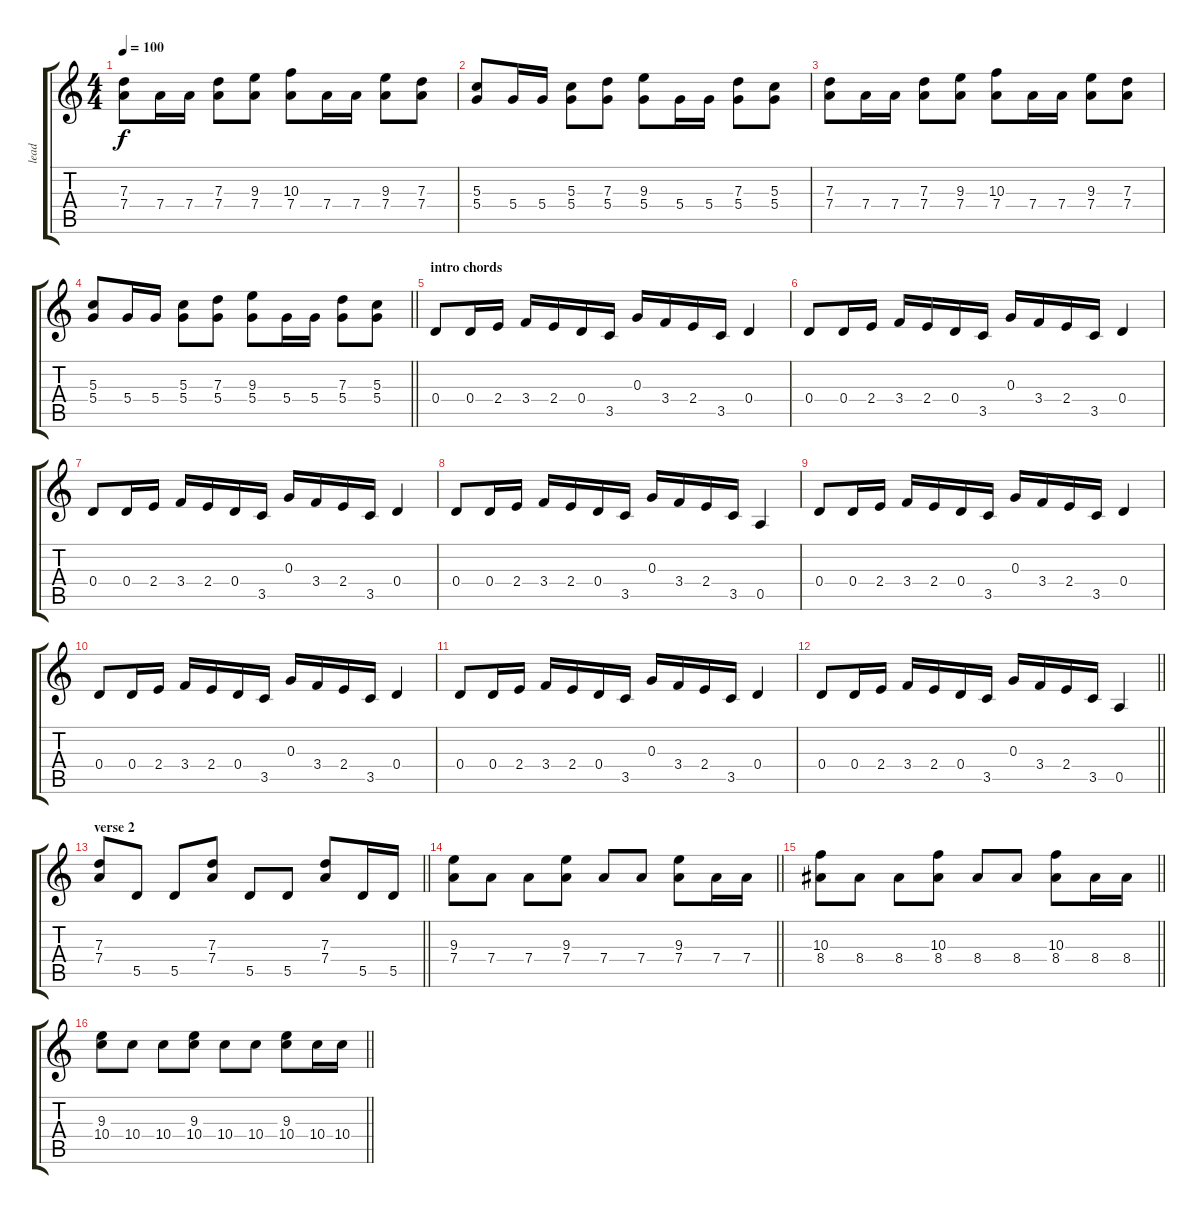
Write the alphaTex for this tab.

\track ("lead" "lead") {instrument acousticguitarsteel}
\staff {score tabs}
\tuning (E4 B3 G3 D3 A2 E2) {hide}
\ts (4 4)
\tempo 100
\clef g2
\ks c
(7.3 7.4).8{dy f} 7.4.16 7.4.16 (7.3 7.4).8 (9.3 7.4).8 (10.3 7.4).8 7.4.16 7.4.16 (9.3 7.4).8 (7.3 7.4).8 |
(5.3 5.4).8 5.4.16 5.4.16 (5.3 5.4).8 (7.3 5.4).8 (9.3 5.4).8 5.4.16 5.4.16 (7.3 5.4).8 (5.3 5.4).8 |
(7.3 7.4).8 7.4.16 7.4.16 (7.3 7.4).8 (9.3 7.4).8 (10.3 7.4).8 7.4.16 7.4.16 (9.3 7.4).8 (7.3 7.4).8 |
\barLineRight lightlight
(5.3 5.4).8 5.4.16 5.4.16 (5.3 5.4).8 (7.3 5.4).8 (9.3 5.4).8 5.4.16 5.4.16 (7.3 5.4).8 (5.3 5.4).8 |
\section ("" "intro chords")
0.4.8{volume 13 instrument acousticguitarsteel} 0.4.16 2.4.16 3.4.16 2.4.16 0.4.16 3.5.16 0.3.16 3.4.16 2.4.16 3.5.16 0.4.4 |
0.4.8 0.4.16 2.4.16 3.4.16 2.4.16 0.4.16 3.5.16 0.3.16 3.4.16 2.4.16 3.5.16 0.4.4 |
0.4.8 0.4.16 2.4.16 3.4.16 2.4.16 0.4.16 3.5.16 0.3.16 3.4.16 2.4.16 3.5.16 0.4.4 |
0.4.8 0.4.16 2.4.16 3.4.16 2.4.16 0.4.16 3.5.16 0.3.16 3.4.16 2.4.16 3.5.16 0.5.4 |
0.4.8 0.4.16 2.4.16 3.4.16 2.4.16 0.4.16 3.5.16 0.3.16 3.4.16 2.4.16 3.5.16 0.4.4 |
0.4.8 0.4.16 2.4.16 3.4.16 2.4.16 0.4.16 3.5.16 0.3.16 3.4.16 2.4.16 3.5.16 0.4.4 |
0.4.8 0.4.16 2.4.16 3.4.16 2.4.16 0.4.16 3.5.16 0.3.16 3.4.16 2.4.16 3.5.16 0.4.4 |
\barLineRight lightlight
0.4.8 0.4.16 2.4.16 3.4.16 2.4.16 0.4.16 3.5.16 0.3.16 3.4.16 2.4.16 3.5.16 0.5.4 |
\section ("" "verse 2")
\barLineRight lightlight
(7.3 7.4).8{volume 16 instrument distortionguitar} 5.5.8 5.5.8 (7.3 7.4).8 5.5.8 5.5.8 (7.3 7.4).8 5.5.16 5.5.16 |
\barLineRight lightlight
(9.3 7.4).8 7.4.8 7.4.8 (9.3 7.4).8 7.4.8 7.4.8 (9.3 7.4).8 7.4.16 7.4.16 |
\barLineRight lightlight
(10.3 8.4).8 8.4.8 8.4.8 (10.3 8.4).8 8.4.8 8.4.8 (10.3 8.4).8 8.4.16 8.4.16 |
\barLineRight lightlight
(9.3 10.4).8 10.4.8 10.4.8 (9.3 10.4).8 10.4.8 10.4.8 (9.3 10.4).8 10.4.16 10.4.16
